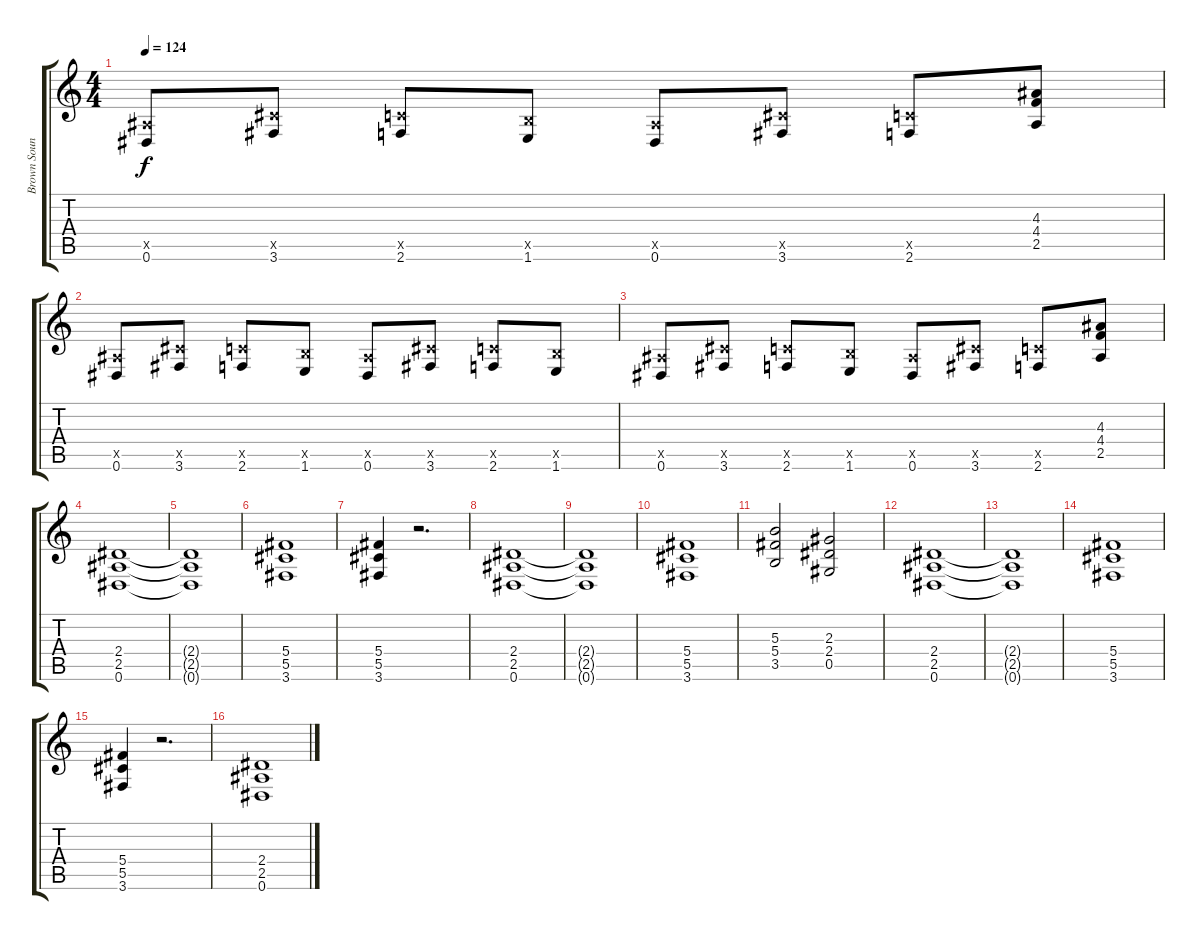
\track ("Brown Sound (Guitar)" "Brown Soun") {instrument overdrivenguitar}
\staff {score tabs}
\tuning (Eb4 Bb3 Gb3 Db3 Ab2 Eb2) {hide}
\ts (4 4)
\tempo 124
\clef g2
\ks c
(2.5{x} 0.6).8{dy f} (5.5{x} 3.6).8 (4.5{x} 2.6).8 (3.5{x} 1.6).8 (2.5{x} 0.6).8 (5.5{x} 3.6).8 (4.5{x} 2.6).8 (4.3 4.4 2.5).8 |
(2.5{x} 0.6).8 (5.5{x} 3.6).8 (4.5{x} 2.6).8 (3.5{x} 1.6).8 (2.5{x} 0.6).8 (5.5{x} 3.6).8 (4.5{x} 2.6).8 (3.5{x} 1.6).8 |
(2.5{x} 0.6).8 (5.5{x} 3.6).8 (4.5{x} 2.6).8 (3.5{x} 1.6).8 (2.5{x} 0.6).8 (5.5{x} 3.6).8 (4.5{x} 2.6).8 (4.3 4.4 2.5).8 |
(2.4 2.5 0.6).1 |
(2.4{t} 2.5{t} 0.6{t}).1 |
(5.4 5.5 3.6).1 |
(5.4 5.5 3.6).4 r.2{d} |
(2.4 2.5 0.6).1 |
(2.4{t} 2.5{t} 0.6{t}).1 |
(5.4 5.5 3.6).1 |
(5.3 5.4 3.5).2 (2.3 2.4 0.5).2 |
(2.4 2.5 0.6).1 |
(2.4{t} 2.5{t} 0.6{t}).1 |
(5.4 5.5 3.6).1 |
(5.4 5.5 3.6).4 r.2{d} |
(2.4 2.5 0.6).1
